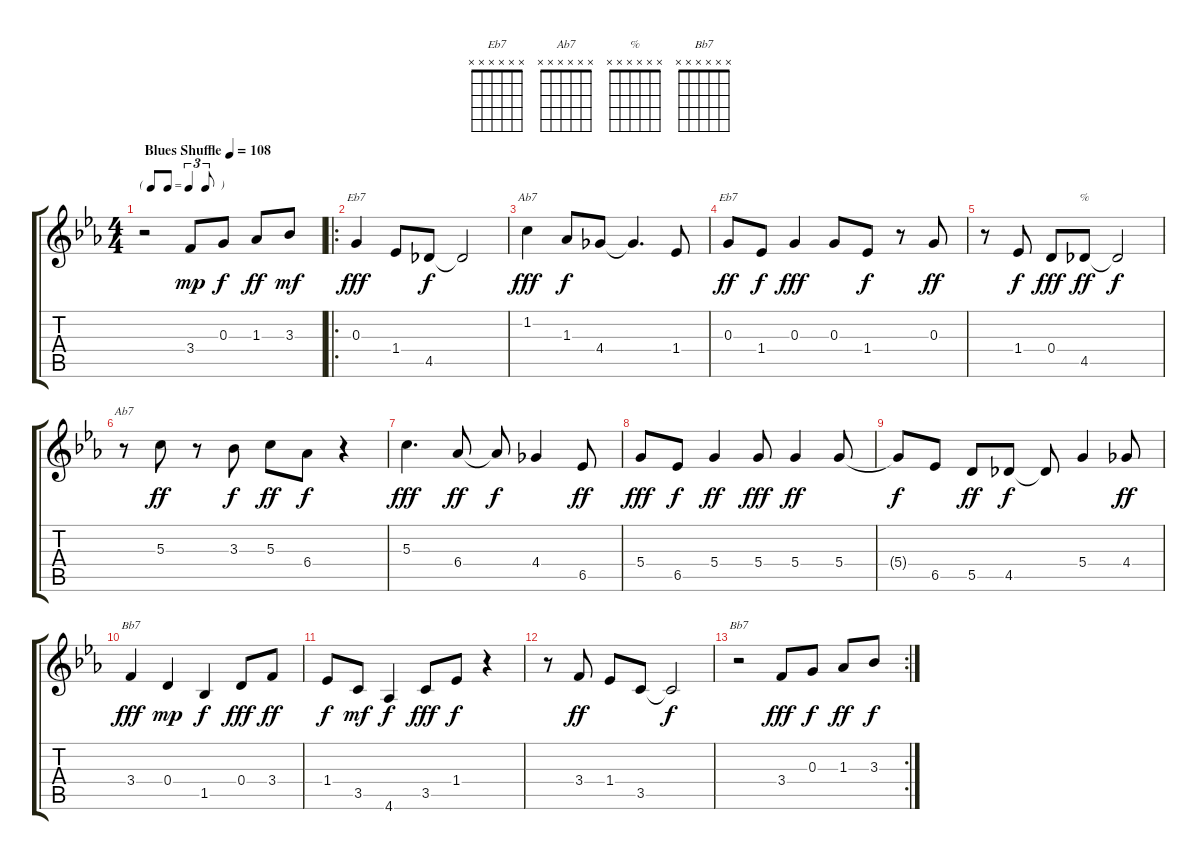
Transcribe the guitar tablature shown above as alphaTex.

\track "" {instrument acousticguitarsteel}
\staff {score tabs}
\tuning (E4 B3 G3 D3 A2 E2) {hide}
\chord ("Eb7" 6 8 6 8 6 x) {firstfret 6 barre 6}
\chord ("Ab7" 4 4 5 4 6 4) {firstfret 4 barre 4}
\chord ("Eb7" x x x x x x)
\chord ("%" x x x x x x)
\chord ("Ab7" x x x x x x)
\chord ("Bb7" 6 6 7 6 8 6) {firstfret 6 barre 6}
\chord ("Bb7" x x x x x x)
\ts (4 4)
\tf triplet8th
\tempo (108 "Blues Shuffle")
\clef g2
\ks eb
r.2{dy mp instrument acousticguitarsteel} 3.4.8 0.3.8{dy f} 1.3.8{dy ff} 3.3.8{dy mf} |
\ro
0.3.4{ch "Eb7" dy fff} 1.4.8 4.5.8{dy f} 4.5{t}.2 |
1.2.4{ch "Ab7" dy fff} 1.3.8{dy f} 4.4.8 4.4{t}.4{d} 1.4.8 |
0.3.8{ch "Eb7" dy ff} 1.4.8{dy f} 0.3.4{dy fff} 0.3.8 1.4.8{dy f} r.8 0.3.8{dy ff} |
r.8 1.4.8{dy f} 0.4.8{dy fff} 4.5.8{ch "%" dy ff} 4.5{t}.2{dy f} |
r.8{ch "Ab7"} 5.3.8{dy ff} r.8 3.3.8{dy f} 5.3.8{dy ff} 6.4.8{dy f} r.4 |
5.3.4{d dy fff} 6.4.8{dy ff} 6.4{t}.8{dy f} 4.4.4 6.5.8{dy ff} |
5.4.8{dy fff} 6.5.8{dy f} 5.4.4{dy ff} 5.4.8{dy fff} 5.4.4{dy ff} 5.4.8 |
5.4{t}.8{dy f} 6.5.8 5.5.8{dy ff} 4.5.8{dy f} 4.5{t}.8 5.4.4 4.4.8{dy ff} |
3.4.4{ch "Bb7" dy fff} 0.4.4{dy mp} 1.5.4{dy f} 0.4.8{dy fff} 3.4.8{dy ff} |
1.4.8{dy f} 3.5.8{dy mf} 4.6.4{dy f} 3.5.8{dy fff} 1.4.8{dy f} r.4 |
r.8 3.4.8{dy ff} 1.4.8 3.5.8 3.5{t}.2{dy f} |
\rc 2
r.2{ch "Bb7"} 3.4.8{dy fff} 0.3.8{dy f} 1.3.8{dy ff} 3.3.8{dy f}
